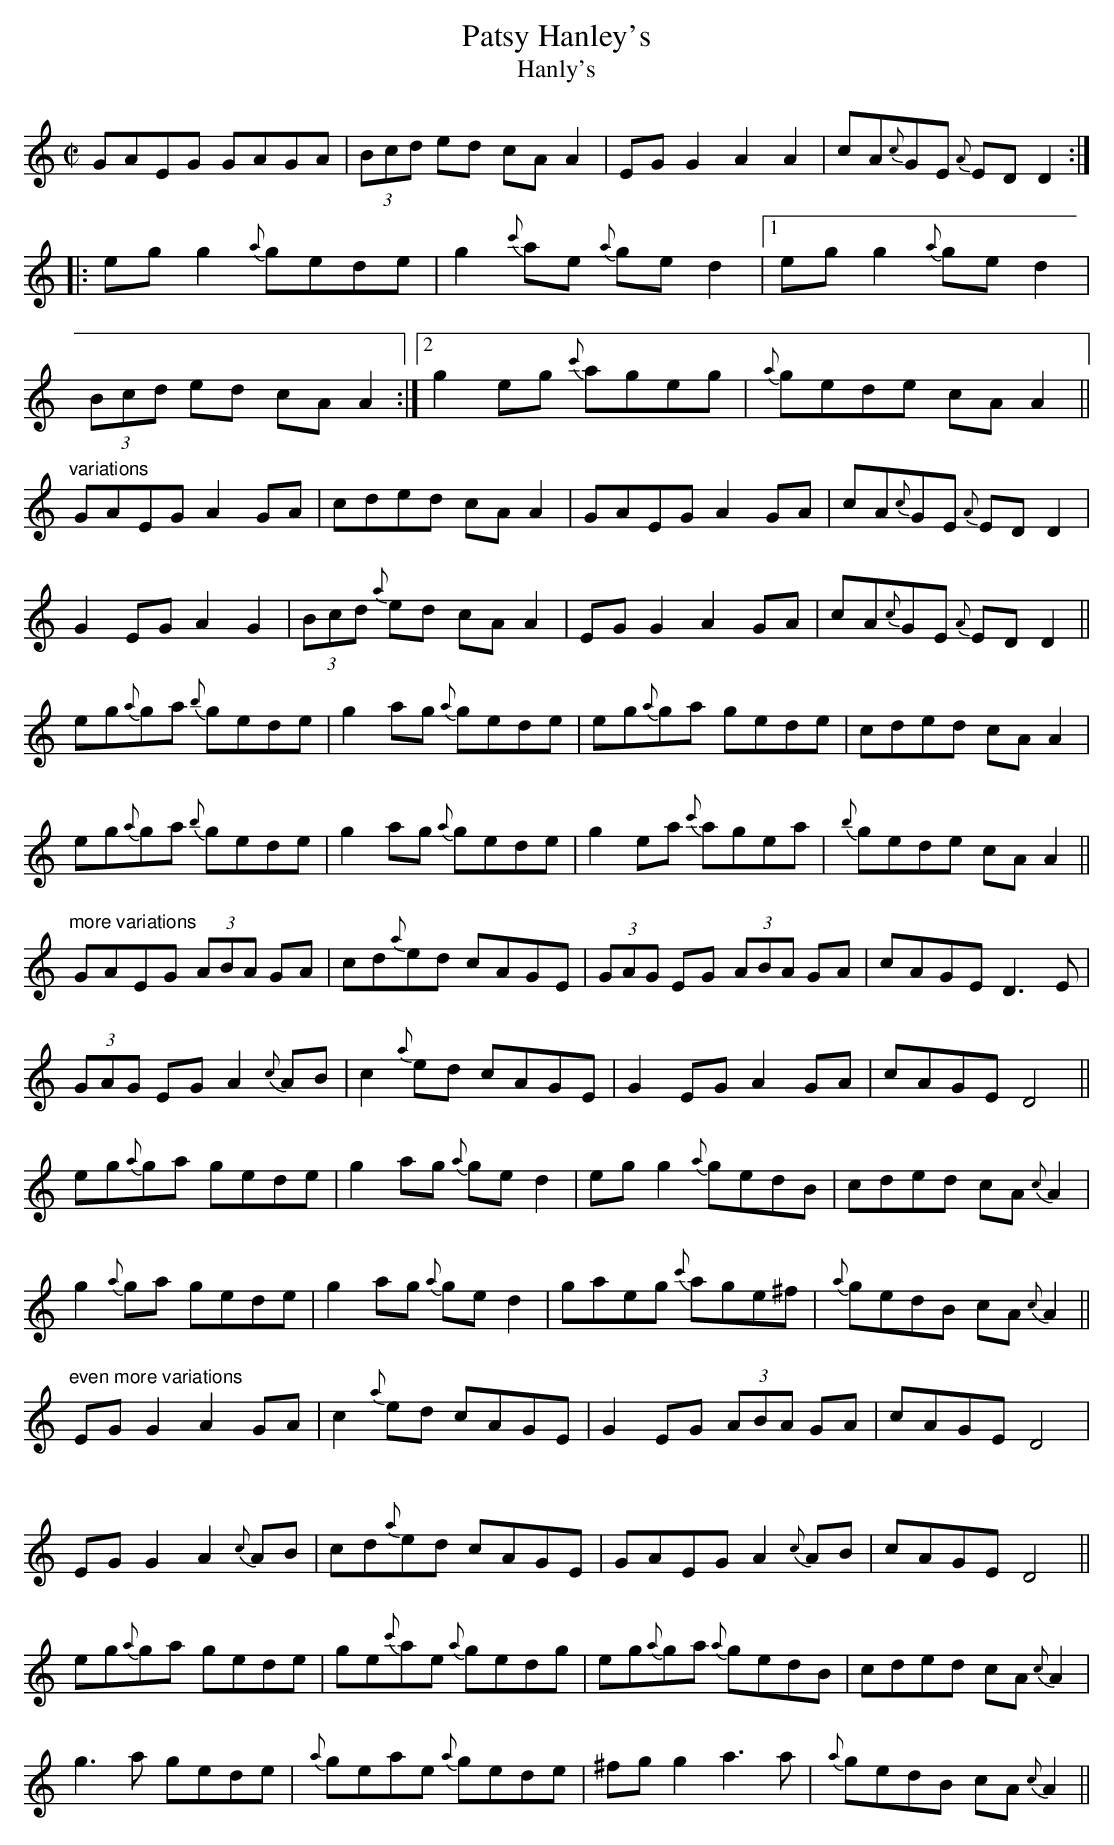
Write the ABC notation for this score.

X:1
T:Patsy Hanley's
T:Hanly's
M:C|
K:C
GAEG GAGA|(3Bcd ed cAA2|EGG2 A2A2|cA{c}GE {A}EDD2:|
|:egg2 {a}gede|g2{c'}ae {a}ged2|1 egg2 {a}ged2|
(3Bcd ed cAA2:|2 g2eg {c'}ageg|{a}gede cAA2||
"variations"
GAEG A2GA|cded cAA2|GAEG A2GA|cA{c}GE {A}EDD2|
G2EG A2G2|(3Bcd {a}ed cAA2|EGG2 A2GA|cA{c}GE {A}EDD2||
eg{a}ga {b}gede|g2ag {a}gede|eg{a}ga gede|cded cAA2|
eg{a}ga {b}gede|g2ag {a}gede|g2ea {c'}agea|{b}gede cAA2||
"more variations"
GAEG (3ABA GA|cd{a}ed cAGE|(3GAG EG (3ABA GA|cAGE D3E|
(3GAG EG A2{c}AB|c2{a}ed cAGE|G2EG A2GA|cAGE D4||
eg{a}ga gede|g2ag {a}ged2|egg2 {a}gedB|cded cA{c}A2|
g2{a}ga gede|g2ag {a}ged2|gaeg {c'}age^f|{a}gedB cA{c}A2||
"even more variations"
EGG2 A2GA|c2{a}ed cAGE|G2EG (3ABA GA|cAGE D4|
EGG2 A2{c}AB|cd{a}ed cAGE|GAEG A2{c}AB|cAGE D4||
eg{a}ga gede|ge{c'}ae {a}gedg|eg{a}ga {a}gedB|cded cA{c}A2|
g3a gede|{a}geae {a}gede|^fgg2 a3a|{a}gedB cA{c}A2||
